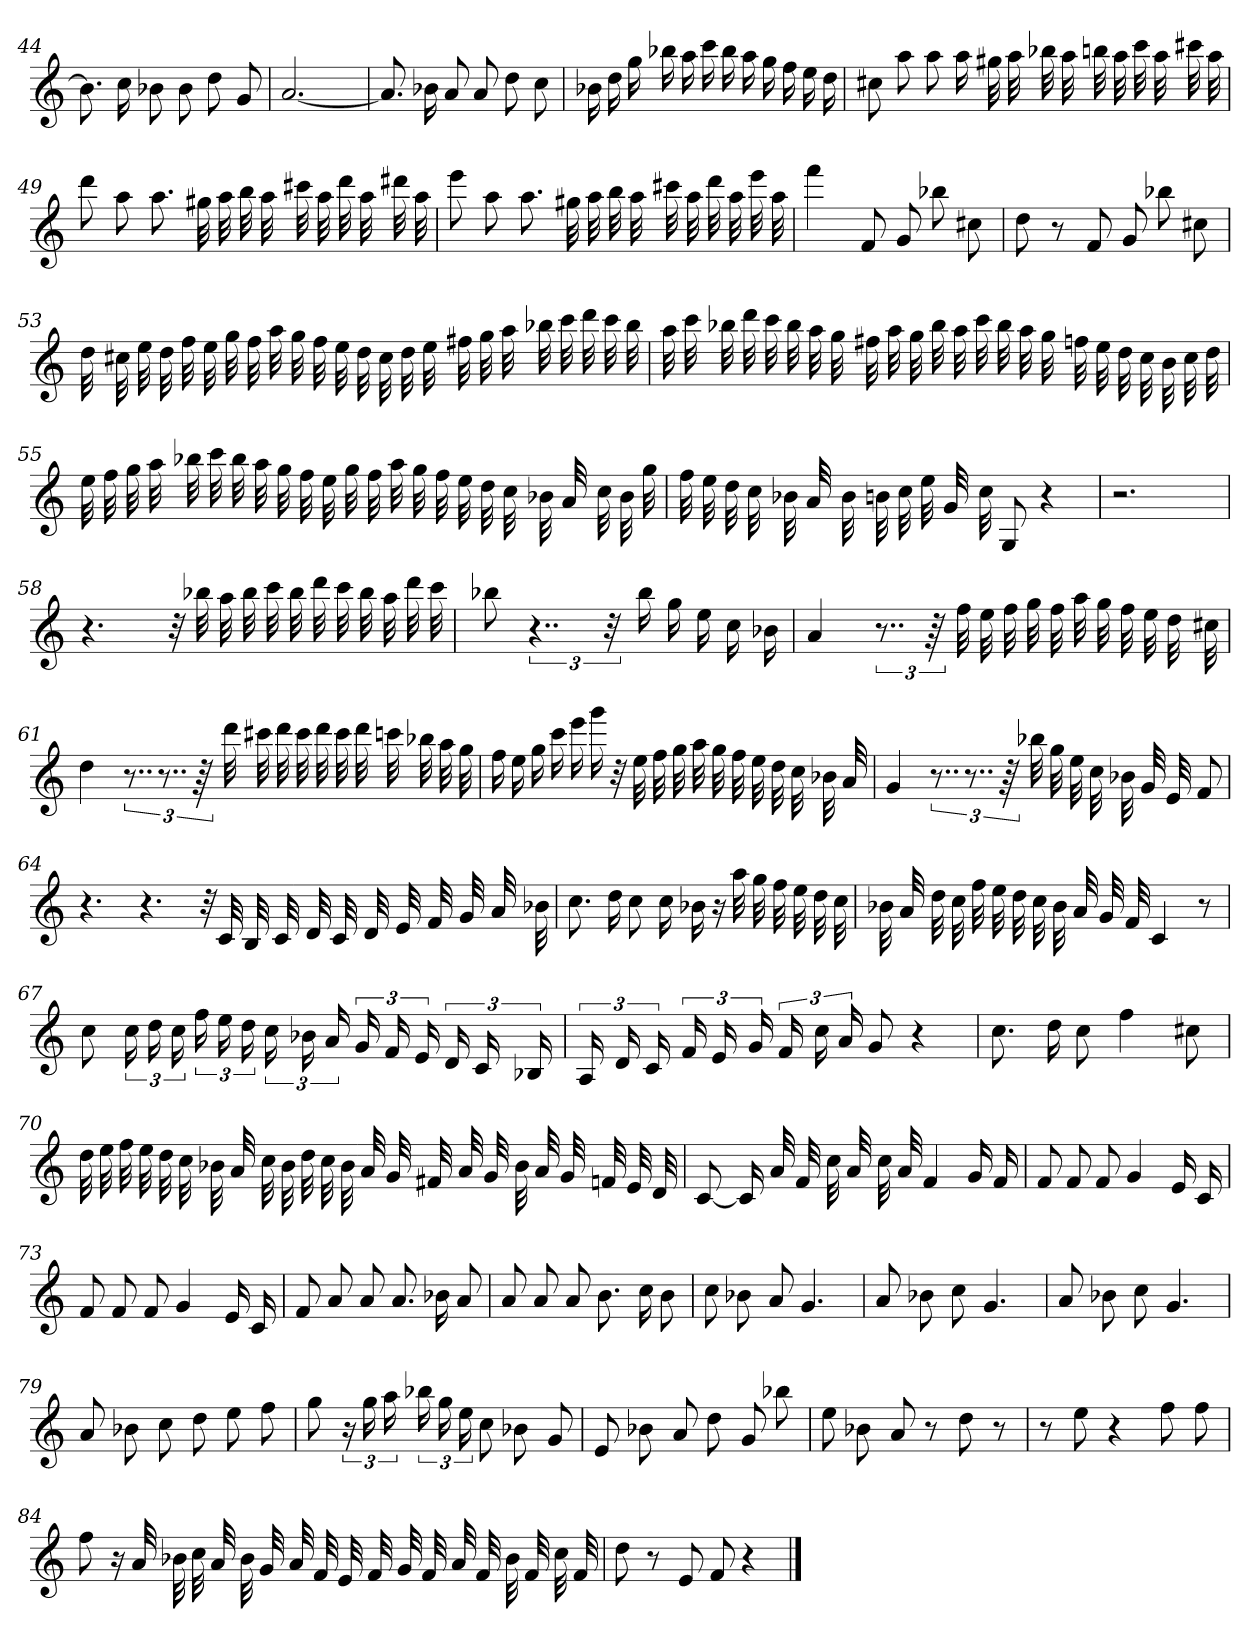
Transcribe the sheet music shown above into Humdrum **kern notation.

**kern
*part1
*staff1
=44
8.b-]
16cc
8b-X
8b-
8dd
8g
=45
[2.a
=46
8.a]
16b-X
8a
8a
8dd
8cc
=47
16b-X
16dd
16gg
16bb-X
16aa
16ccc
16bb-
16aa
16gg
16ff
16ee
16dd
=48
8cc#X
8aa
8aa
16aa
32gg#X
32aa
32bb-X
32aa
32bbn
32aa
32ccc
32aa
32ccc#X
32aa
=49
8ddd
8aa
8.aa
32gg#X
32aa
32bb
32aa
32ccc#X
32aa
32ddd
32aa
32ddd#X
32aa
=50
8eee
8aa
8.aa
32gg#X
32aa
32bb
32aa
32ccc#X
32aa
32ddd
32aa
32eee
32aa
=51
4fff
8f
8g
8bb-X
8cc#X
=52
8dd
8r
8f
8g
8bb-X
8cc#X
=53
32dd
32cc#X
32ee
32dd
32ff
32ee
32gg
32ff
32aa
32gg
32ff
32ee
32dd
32cc#
32dd
32ee
32ff#X
32gg
32aa
32bb-X
32ccc
32ddd
32ccc
32bb-
=54
32aa
32ccc
32bb-X
32ddd
32ccc
32bb-
32aa
32gg
32ff#X
32aa
32gg
32bb-
32aa
32ccc
32bb-
32aa
32gg
32ffn
32ee
32dd
32cc
32b
32cc
32dd
=55
32ee
32ff
32gg
32aa
32bb-X
32ccc
32bb-
32aa
32gg
32ff
32ee
32gg
32ff
32aa
32gg
32ff
32ee
32dd
32cc
32b-X
32a
32cc
32b-
32gg
=56
32ff
32ee
32dd
32cc
32b-X
32a
32b-
32bn
32cc
32ee
32g
32cc
8G
4r
=57
2.r
=58
4.r
32r
32bb-X
32aa
32bb-
32ccc
32bb-
32ddd
32ccc
32bb-
32aa
32ddd
32ccc
=59
8bb-X
6..r
48r
16bb-
16gg
16ee
16cc
16b-X
=60
4a
12..r
96r
32ff
32ee
32ff
32gg
32ff
32aa
32gg
32ff
32ee
32dd
32cc#X
=61
4dd
12..r
12..r
96r
32ddd
32ccc#X
32ddd
32ccc#
32ddd
32ccc#
32ddd
32cccn
32bb-X
32aa
32gg
=62
16ff
16ee
16gg
16ccc
16eee
16ggg
32r
32ee
32ff
32gg
32aa
32gg
32ff
32ee
32dd
32cc
32b-X
32a
=63
4g
12..r
12..r
96r
32bb-X
32gg
32ee
32cc
32b-X
32g
32e
8f
=64
4.r
4.r
32r
32c
32B
32c
32d
32c
32d
32e
32f
32g
32a
32b-X
=65
8.cc
16dd
8cc
16cc
16b-X
16r
32aa
32gg
32ff
32ee
32dd
32cc
=66
32b-X
32a
32dd
32cc
32ff
32ee
32dd
32cc
32b-
32a
32g
32f
4c
8r
=67
8cc
24cc
24dd
24cc
24ff
24ee
24dd
24cc
24b-X
24a
24g
24f
24e
24d
24c
24B-X
=68
24A
24d
24c
24f
24e
24g
24f
24cc
24a
8g
4r
=69
8.cc
16dd
8cc
4ff
8cc#X
=70
32dd
32ee
32ff
32ee
32dd
32cc
32b-X
32a
32cc
32b-
32dd
32cc
32b-
32a
32g
32f#X
32a
32g
32b-
32a
32g
32fn
32e
32d
=71
[8c
16c]
32a
32f
32cc
32a
32cc
32a
4f
16g
16f
=72
8f
8f
8f
4g
16e
16c
=73
8f
8f
8f
4g
16e
16c
=74
8f
8a
8a
8.a
16b-X
8a
=75
8a
8a
8a
8.b
16cc
8b
=76
8cc
8b-X
8a
4.g
=77
8a
8b-X
8cc
4.g
=78
8a
8b-X
8cc
4.g
=79
8a
8b-X
8cc
8dd
8ee
8ff
=80
8gg
24r
24gg
24aa
24bb-X
24gg
24ee
8cc
8b-X
8g
=81
8e
8b-X
8a
8dd
8g
8bb-X
=82
8ee
8b-X
8a
8r
8dd
8r
=83
8r
8ee
4r
8ff
8ff
=84
8ff
16r
32a
32b-X
32cc
32a
32b-
32g
32a
32f
32e
32f
32g
32f
32a
32f
32b-
32f
32cc
32f
=85
8dd
8r
8e
8f
4r
==
*-
